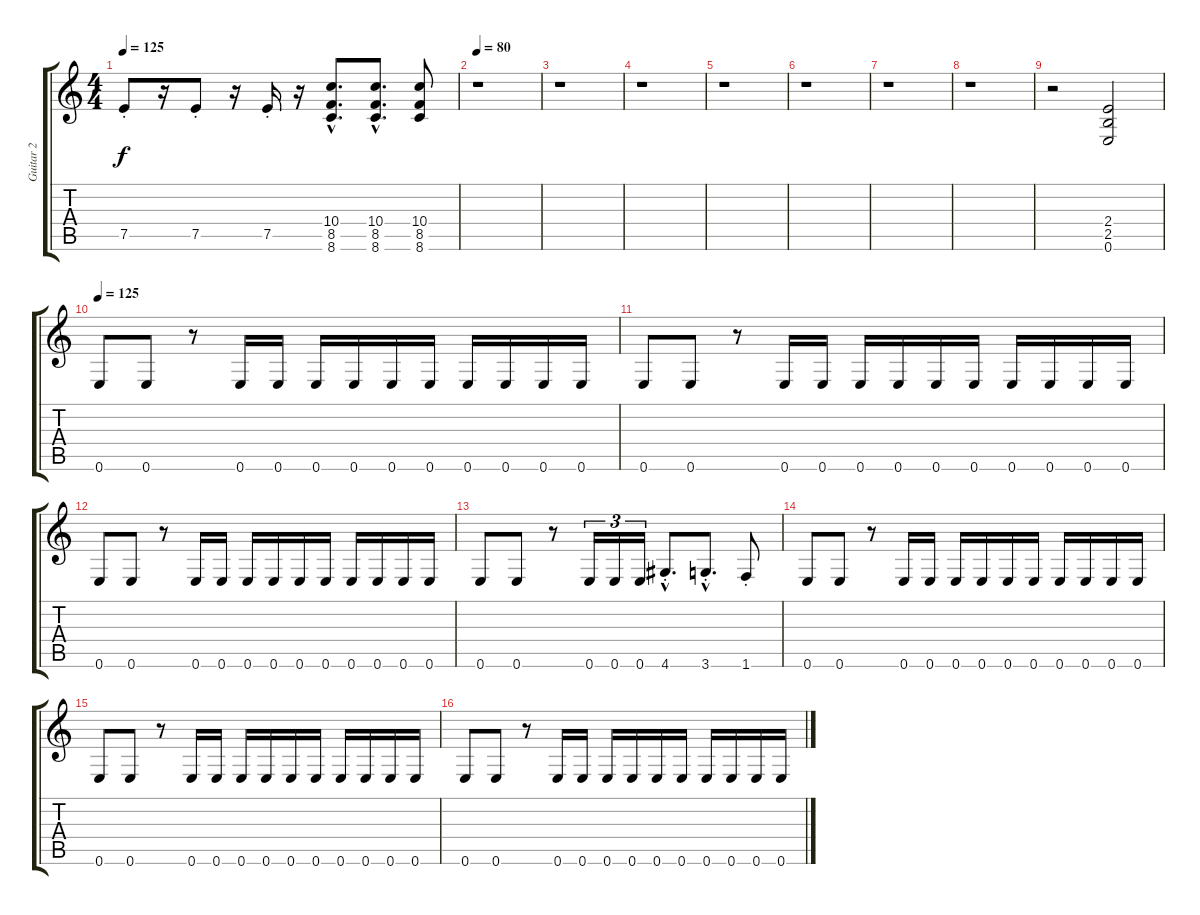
\track ("Guitar 2" "Guitar 2") {instrument distortionguitar}
\staff {score tabs}
\tuning (E4 B3 G3 D3 A2 E2) {hide}
\ts (4 4)
\tempo 125
\clef g2
\ks c
7.5{st}.8{dy f} r.16 7.5{st}.8 r.16 7.5{st}.16 r.16 (10.4{hac} 8.5{hac} 8.6{hac}).8{d} (10.4{hac} 8.5{hac} 8.6{hac}).8{d} (10.4 8.5 8.6).8 |
\tempo 80
r.1 |
r.1 |
r.1 |
r.1 |
r.1 |
r.1 |
r.1 |
r.2{volume 0} (2.4 2.5 0.6).2{volume 16} |
\tempo 125
0.6.8 0.6.8 r.8 0.6.16 0.6.16 0.6.16 0.6.16 0.6.16 0.6.16 0.6.16 0.6.16 0.6.16 0.6.16 |
0.6.8 0.6.8 r.8 0.6.16 0.6.16 0.6.16 0.6.16 0.6.16 0.6.16 0.6.16 0.6.16 0.6.16 0.6.16 |
0.6.8 0.6.8 r.8 0.6.16 0.6.16 0.6.16 0.6.16 0.6.16 0.6.16 0.6.16 0.6.16 0.6.16 0.6.16 |
0.6.8 0.6.8 r.8 0.6.16{tu (3 2)} 0.6.16{tu (3 2)} 0.6.16{tu (3 2)} 4.6{hac st}.8{d} 3.6{hac st}.8{d} 1.6{st}.8 |
0.6.8 0.6.8 r.8 0.6.16 0.6.16 0.6.16 0.6.16 0.6.16 0.6.16 0.6.16 0.6.16 0.6.16 0.6.16 |
0.6.8 0.6.8 r.8 0.6.16 0.6.16 0.6.16 0.6.16 0.6.16 0.6.16 0.6.16 0.6.16 0.6.16 0.6.16 |
0.6.8 0.6.8 r.8 0.6.16 0.6.16 0.6.16 0.6.16 0.6.16 0.6.16 0.6.16 0.6.16 0.6.16 0.6.16
